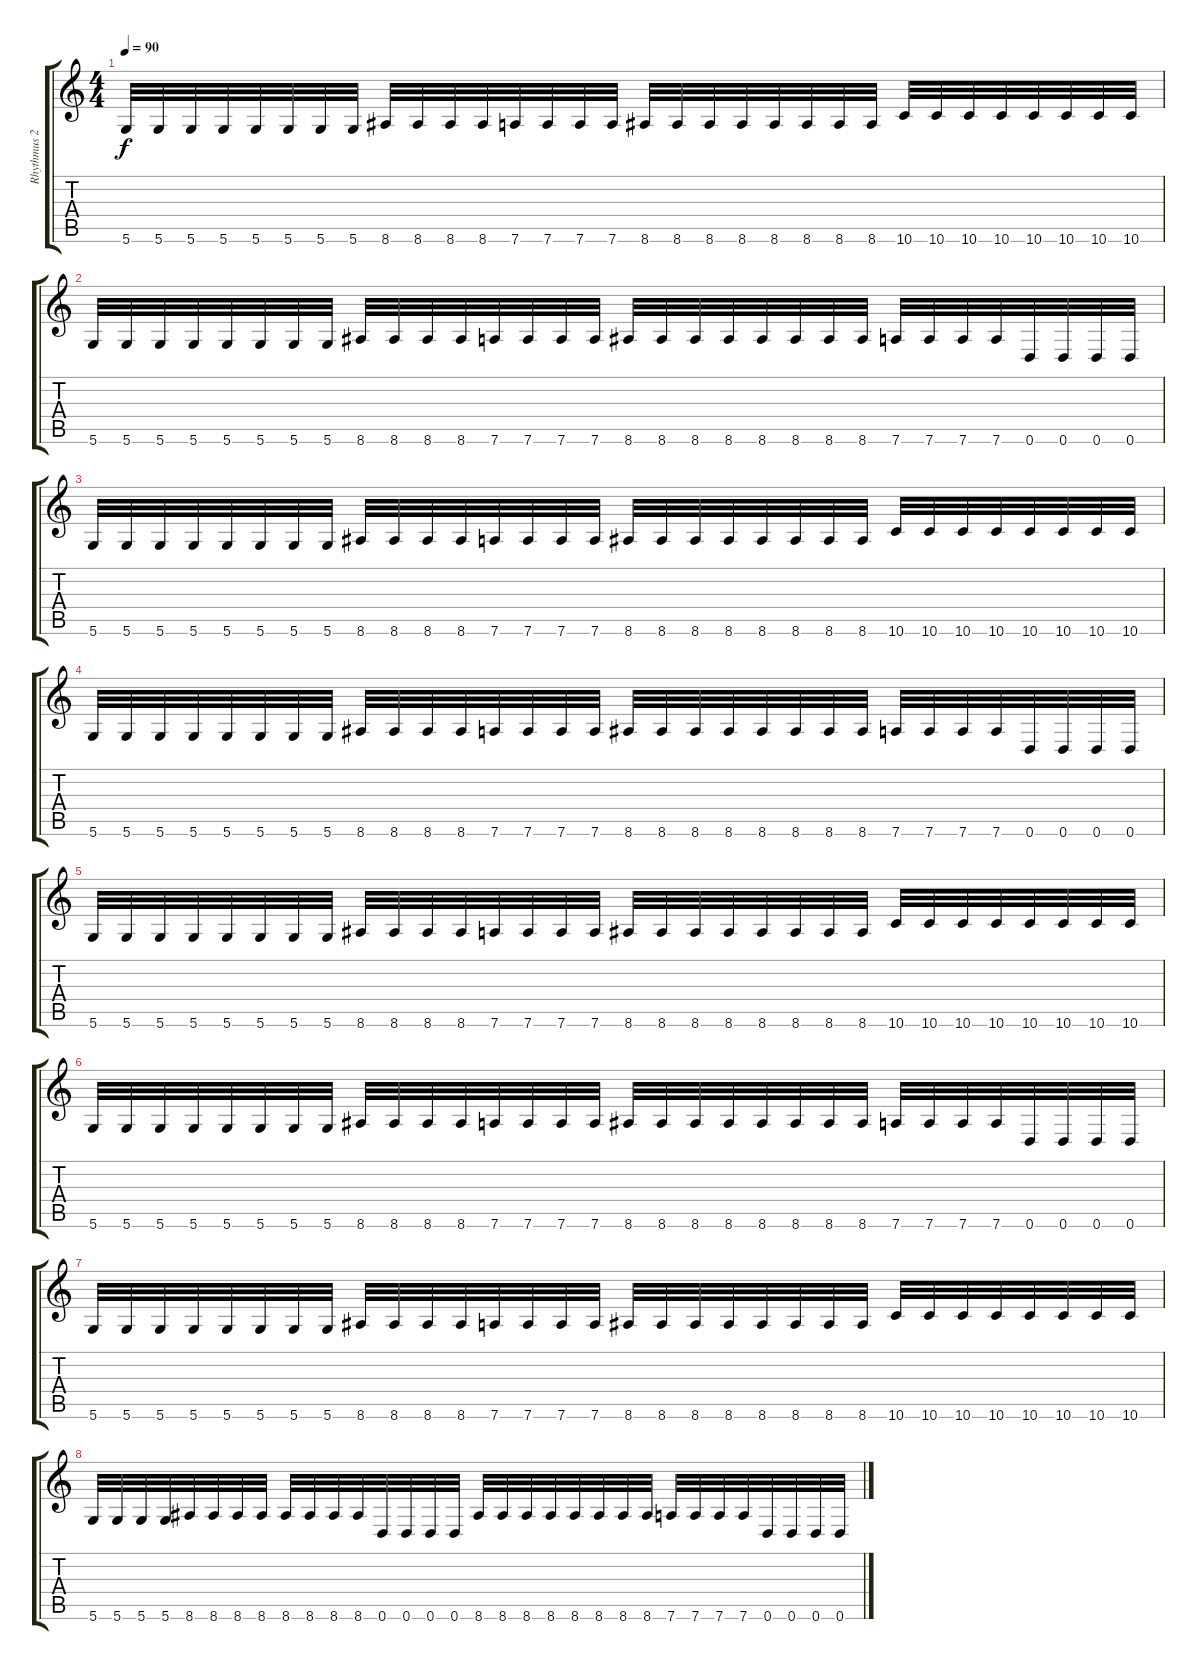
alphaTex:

\track ("Rhythmus 2" "Rhythmus 2") {instrument distortionguitar}
\staff {score tabs}
\tuning (D4 A3 F3 C3 G2 D2) {hide}
\ts (4 4)
\tempo 90
\clef g2
\ks c
5.6.32{dy f} 5.6.32 5.6.32 5.6.32 5.6.32 5.6.32 5.6.32 5.6.32 8.6.32 8.6.32 8.6.32 8.6.32 7.6.32 7.6.32 7.6.32 7.6.32 8.6.32 8.6.32 8.6.32 8.6.32 8.6.32 8.6.32 8.6.32 8.6.32 10.6.32 10.6.32 10.6.32 10.6.32 10.6.32 10.6.32 10.6.32 10.6.32 |
5.6.32 5.6.32 5.6.32 5.6.32 5.6.32 5.6.32 5.6.32 5.6.32 8.6.32 8.6.32 8.6.32 8.6.32 7.6.32 7.6.32 7.6.32 7.6.32 8.6.32 8.6.32 8.6.32 8.6.32 8.6.32 8.6.32 8.6.32 8.6.32 7.6.32 7.6.32 7.6.32 7.6.32 0.6.32 0.6.32 0.6.32 0.6.32 |
5.6.32 5.6.32 5.6.32 5.6.32 5.6.32 5.6.32 5.6.32 5.6.32 8.6.32 8.6.32 8.6.32 8.6.32 7.6.32 7.6.32 7.6.32 7.6.32 8.6.32 8.6.32 8.6.32 8.6.32 8.6.32 8.6.32 8.6.32 8.6.32 10.6.32 10.6.32 10.6.32 10.6.32 10.6.32 10.6.32 10.6.32 10.6.32 |
5.6.32 5.6.32 5.6.32 5.6.32 5.6.32 5.6.32 5.6.32 5.6.32 8.6.32 8.6.32 8.6.32 8.6.32 7.6.32 7.6.32 7.6.32 7.6.32 8.6.32 8.6.32 8.6.32 8.6.32 8.6.32 8.6.32 8.6.32 8.6.32 7.6.32 7.6.32 7.6.32 7.6.32 0.6.32 0.6.32 0.6.32 0.6.32 |
5.6.32 5.6.32 5.6.32 5.6.32 5.6.32 5.6.32 5.6.32 5.6.32 8.6.32 8.6.32 8.6.32 8.6.32 7.6.32 7.6.32 7.6.32 7.6.32 8.6.32 8.6.32 8.6.32 8.6.32 8.6.32 8.6.32 8.6.32 8.6.32 10.6.32 10.6.32 10.6.32 10.6.32 10.6.32 10.6.32 10.6.32 10.6.32 |
5.6.32 5.6.32 5.6.32 5.6.32 5.6.32 5.6.32 5.6.32 5.6.32 8.6.32 8.6.32 8.6.32 8.6.32 7.6.32 7.6.32 7.6.32 7.6.32 8.6.32 8.6.32 8.6.32 8.6.32 8.6.32 8.6.32 8.6.32 8.6.32 7.6.32 7.6.32 7.6.32 7.6.32 0.6.32 0.6.32 0.6.32 0.6.32 |
5.6.32 5.6.32 5.6.32 5.6.32 5.6.32 5.6.32 5.6.32 5.6.32 8.6.32 8.6.32 8.6.32 8.6.32 7.6.32 7.6.32 7.6.32 7.6.32 8.6.32 8.6.32 8.6.32 8.6.32 8.6.32 8.6.32 8.6.32 8.6.32 10.6.32 10.6.32 10.6.32 10.6.32 10.6.32 10.6.32 10.6.32 10.6.32 |
5.6.32 5.6.32 5.6.32 5.6.32 8.6.32 8.6.32 8.6.32 8.6.32 8.6.32 8.6.32 8.6.32 8.6.32 0.6.32 0.6.32 0.6.32 0.6.32 8.6.32 8.6.32 8.6.32 8.6.32 8.6.32 8.6.32 8.6.32 8.6.32 7.6.32 7.6.32 7.6.32 7.6.32 0.6.32 0.6.32 0.6.32 0.6.32
